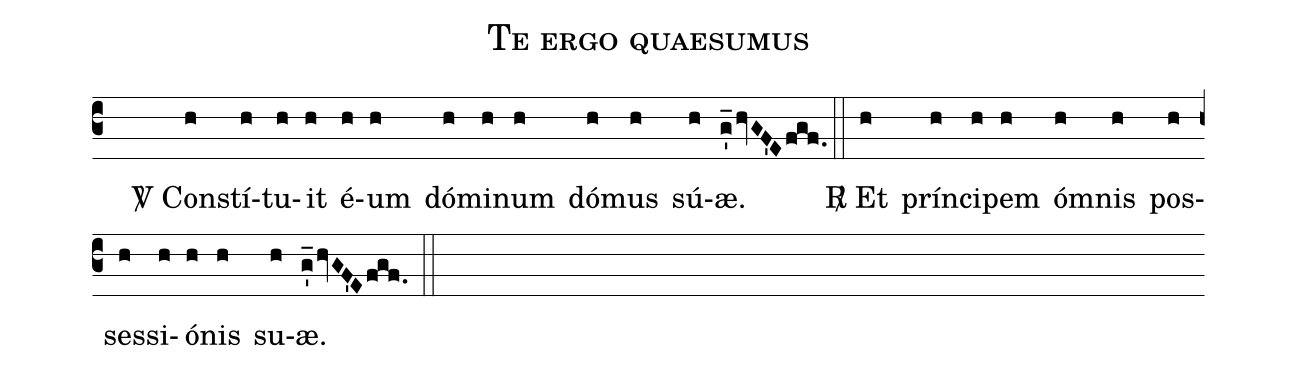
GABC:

name: Te ergo quaesumus;
office-part: versicle and response;
def-m1:\ifx\vrlinebreak\undefined\else;
def-m2:\fi;
%%
% The syntax in this part is called gabc. Please refer to http://home.gna.org/gregorio/gabc/#basis

(c3)()() <sp>V/</sp>~Con(h)stí(h)tu(h)it(h) é(h)um(h) dó(h)mi(h)num(h) dó(h)mus(h) sú(h)æ.(g_'/hvGF'Efgf.) (::[em1]Z[em2])
<sp>R/</sp>~Et(h) prín(h)ci(h)pem(h) óm(h)nis(h) pos(h)ses(h)si(h)ó(h)nis(h) su(h)æ.(g_'/hvGF'Efgf.) (::)
